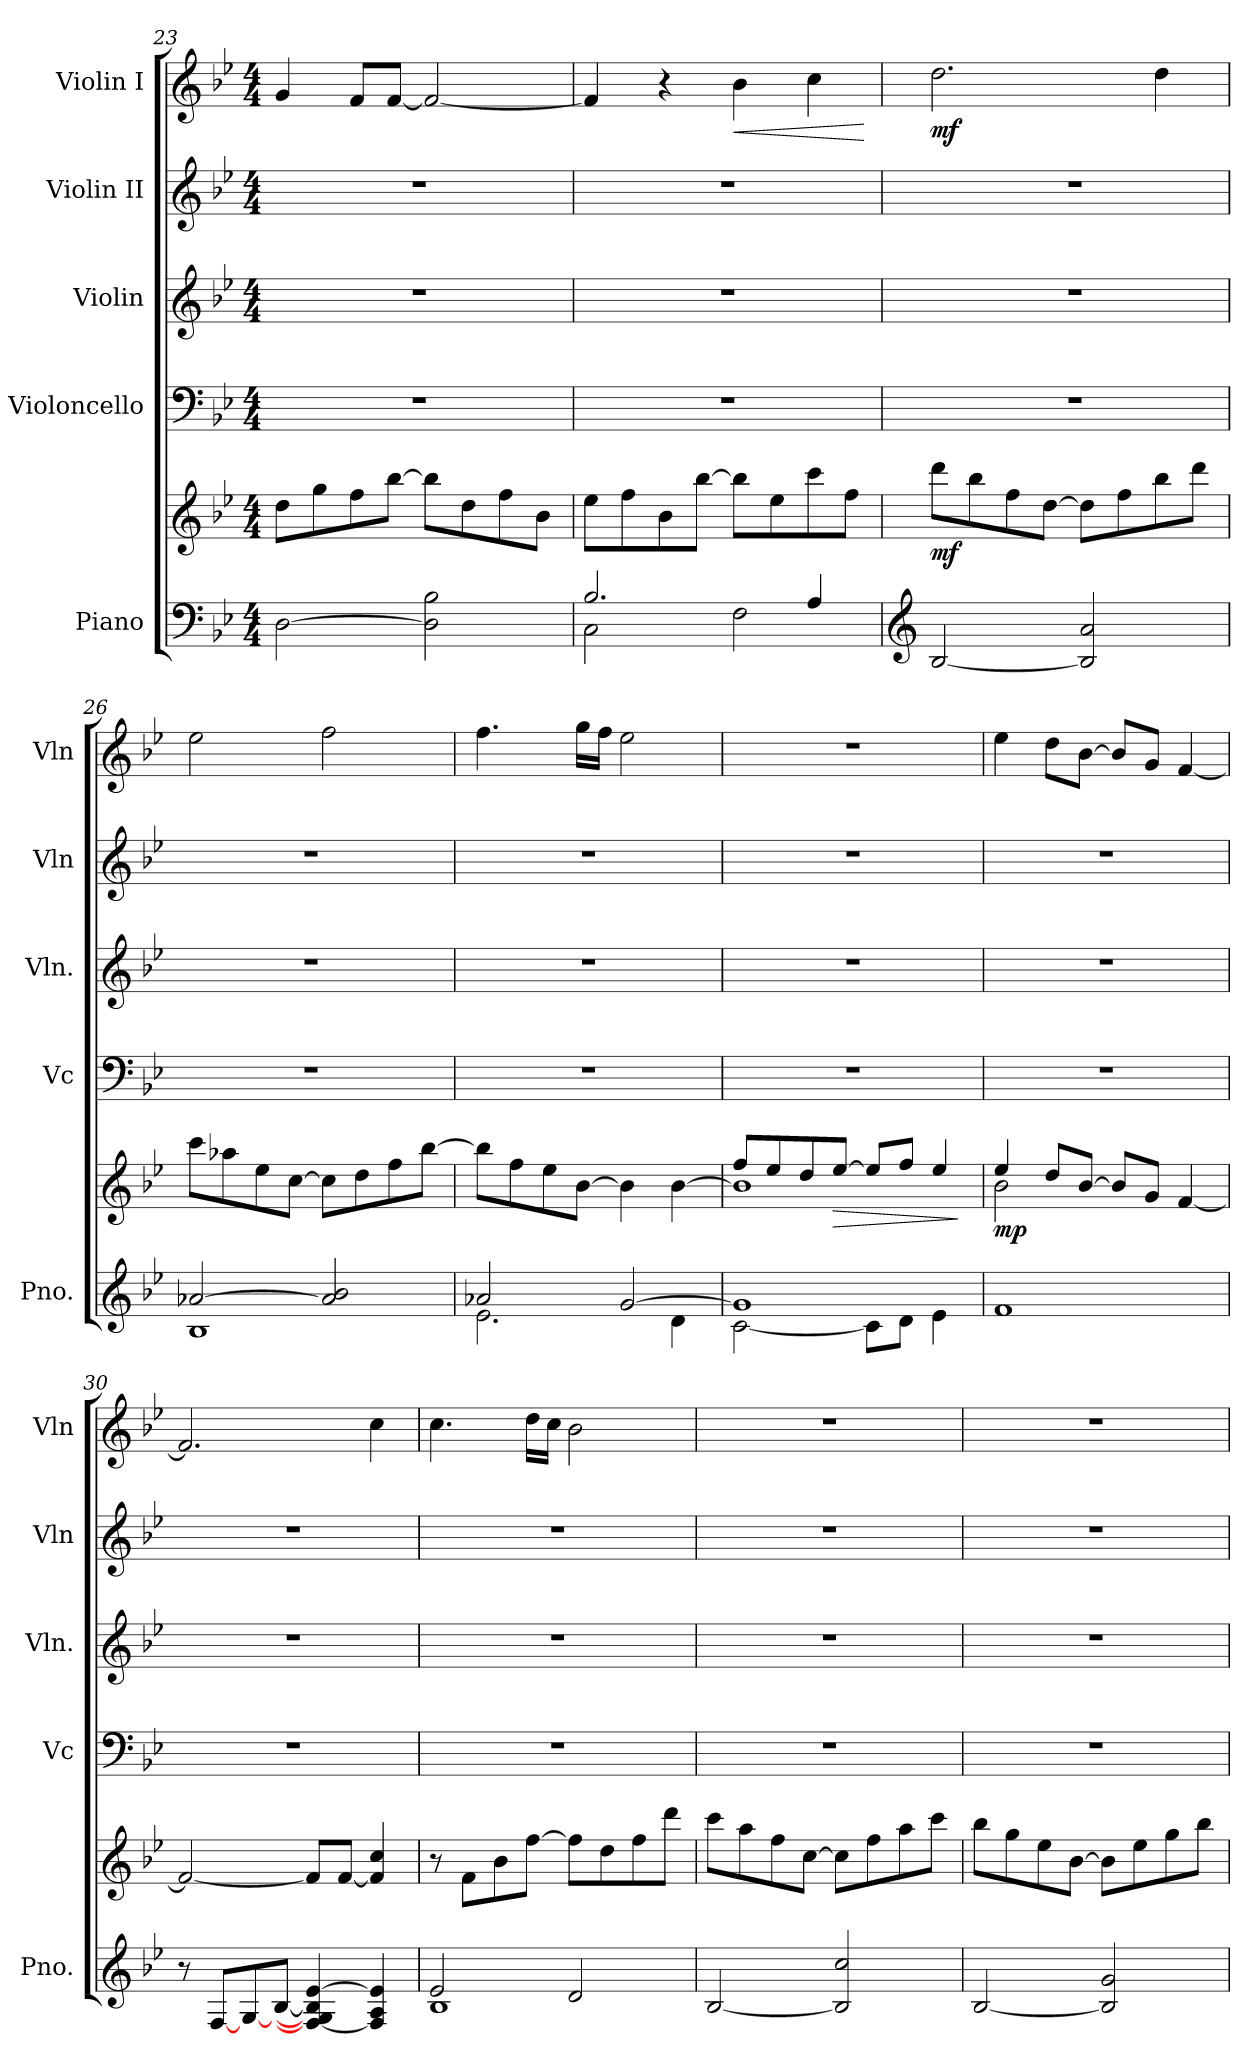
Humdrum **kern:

**kern	**kern	**dynam	**kern	**kern	**kern	**kern	**dynam
*part5	*part5	*part5	*part4	*part3	*part2	*part1	*part1
*staff6	*staff5	*staff5/6	*staff4	*staff3	*staff2	*staff1	*staff1
*I"Piano	*	*	*I"Violoncello	*I"Violin	*I"Violin II	*I"Violin I	*
*I'Pno.	*	*	*I'Vc	*I'Vln.	*I'Vln	*I'Vln	*
*clefF4	*clefG2	*	*clefF4	*clefG2	*clefG2	*clefG2	*
*k[b-e-]	*k[b-e-]	*	*k[b-e-]	*k[b-e-]	*k[b-e-]	*k[b-e-]	*
*M4/4	*M4/4	*	*M4/4	*M4/4	*M4/4	*M4/4	*
=23	=23	=23	=23	=23	=23	=23	=23
[2D\	8dd\L	.	1r	1r	1r	4g/	.
.	8gg\	.	.	.	.	.	.
.	8ff\	.	.	.	.	8f/L	.
.	[8bb-\J	.	.	.	.	[8f/J	.
2D\] 2B-\	8bb-\L]	.	.	.	.	2f/_	.
.	8dd\	.	.	.	.	.	.
.	8ff\	.	.	.	.	.	.
.	8b-\J	.	.	.	.	.	.
=24	=24	=24	=24	=24	=24	=24	=24
*^	*	*	*	*	*	*	*
2.B-/	2C\	8ee-\L	.	1r	1r	1r	4f/]	.
.	.	8ff\	.	.	.	.	.	.
.	.	8b-\	.	.	.	.	4r	.
.	.	[8bb-\J	.	.	.	.	.	.
!	!	!	!	!	!	!	!	!LO:HP:b
.	2F\	8bb-\L]	.	.	.	.	4b-\	<
.	.	8ee-\	.	.	.	.	.	.
4A/	.	8ccc\	.	.	.	.	4cc\	.
.	.	8ff\J	.	.	.	.	.	.
*v	*v	*	*	*	*	*	*	*
.	.	.	.	.	.	.	[
!!LO:PB:g=z
=25	=25	=25	=25	=25	=25	=25	=25
*clefG2	*	*	*	*	*	*	*
!	!	!LO:DY:b	!	!	!	!	!LO:DY:b
[2B-/	8ddd\L	mf	1r	1r	1r	2.dd\	mf
.	8bb-\	.	.	.	.	.	.
.	8ff\	.	.	.	.	.	.
.	[8dd\J	.	.	.	.	.	.
2B-/] 2a/	8dd\L]	.	.	.	.	.	.
.	8ff\	.	.	.	.	.	.
.	8bb-\	.	.	.	.	4dd\	.
.	8ddd\J	.	.	.	.	.	.
=26	=26	=26	=26	=26	=26	=26	=26
*^	*	*	*	*	*	*	*
[2a-X/	1B-	8ccc\L	.	1r	1r	1r	2ee-\	.
.	.	8aa-X\	.	.	.	.	.	.
.	.	8ee-\	.	.	.	.	.	.
.	.	[8cc\J	.	.	.	.	.	.
2a-/] 2b-/	.	8cc\L]	.	.	.	.	2ff\	.
.	.	8dd\	.	.	.	.	.	.
.	.	8ff\	.	.	.	.	.	.
.	.	[8bb-\J	.	.	.	.	.	.
=27	=27	=27	=27	=27	=27	=27	=27	=27
2a-X/	2.e-\	8bb-\L]	.	1r	1r	1r	4.ff\	.
.	.	8ff\	.	.	.	.	.	.
.	.	8ee-\	.	.	.	.	.	.
.	.	[8b-\J	.	.	.	.	16gg\LL	.
.	.	.	.	.	.	.	16ff\JJ	.
[2g/	.	4b-\]	.	.	.	.	2ee-\	.
.	4d\	[4b-\	.	.	.	.	.	.
=28	=28	=28	=28	=28	=28	=28	=28	=28
*	*	*^	*	*	*	*	*	*
1g]	[2c\	8ff/L	1b-]	.	1r	1r	1r	1r	.
.	.	8ee-/	.	.	.	.	.	.	.
.	.	8dd/	.	.	.	.	.	.	.
!	!	!	!	!LO:HP:b	!	!	!	!	!
.	.	[8ee-/J	.	>	.	.	.	.	.
.	8c\L]	8ee-/L]	.	.	.	.	.	.	.
.	8d\J	8ff/J	.	.	.	.	.	.	.
.	4e-\	4ee-/	.	.	.	.	.	.	.
*v	*v	*	*	*	*	*	*	*	*
*	*v	*v	*	*	*	*	*	*
.	.	]	.	.	.	.	.
=29	=29	=29	=29	=29	=29	=29	=29
*	*^	*	*	*	*	*	*
!	!	!	!LO:DY:b	!	!	!	!	!
1f	4ee-/	2b-\	mp	1r	1r	1r	4ee-\	.
.	8dd/L	.	.	.	.	.	8dd\L	.
.	[8b-/J	.	.	.	.	.	[8b-\J	.
.	8b-/L]	2ryy	.	.	.	.	8b-/L]	.
.	8g/J	.	.	.	.	.	8g/J	.
.	[4f/	.	.	.	.	.	[4f/	.
*	*v	*v	*	*	*	*	*	*
!!LO:LB:g=z
=30	=30	=30	=30	=30	=30	=30	=30
8r	2f/_	.	1r	1r	1r	2.f/]	.
[8F/L	.	.	.	.	.	.	.
[8G/	.	.	.	.	.	.	.
[8B-/J	.	.	.	.	.	.	.
4F/_ 4G/] 4B-/] [4e-/	8f/L]	.	.	.	.	.	.
.	[8f/J	.	.	.	.	.	.
4F/] 4A/ 4e-/]	4f/] 4cc/	.	.	.	.	4cc\	.
=31	=31	=31	=31	=31	=31	=31	=31
*^	*	*	*	*	*	*	*
2e-/	1B-	8r	.	1r	1r	1r	4.cc\	.
.	.	8f\L	.	.	.	.	.	.
.	.	8b-\	.	.	.	.	.	.
.	.	[8ff\J	.	.	.	.	16dd\LL	.
.	.	.	.	.	.	.	16cc\JJ	.
2d/	.	8ff\L]	.	.	.	.	2b-\	.
.	.	8dd\	.	.	.	.	.	.
.	.	8ff\	.	.	.	.	.	.
.	.	8ddd\J	.	.	.	.	.	.
*v	*v	*	*	*	*	*	*	*
=32	=32	=32	=32	=32	=32	=32	=32
[2B-/	8ccc\L	.	1r	1r	1r	1r	.
.	8aa\	.	.	.	.	.	.
.	8ff\	.	.	.	.	.	.
.	[8cc\J	.	.	.	.	.	.
2B-/] 2cc/	8cc\L]	.	.	.	.	.	.
.	8ff\	.	.	.	.	.	.
.	8aa\	.	.	.	.	.	.
.	8ccc\J	.	.	.	.	.	.
=33	=33	=33	=33	=33	=33	=33	=33
[2B-/	8bb-\L	.	1r	1r	1r	1r	.
.	8gg\	.	.	.	.	.	.
.	8ee-\	.	.	.	.	.	.
.	[8b-\J	.	.	.	.	.	.
2B-/] 2g/	8b-\L]	.	.	.	.	.	.
.	8ee-\	.	.	.	.	.	.
.	8gg\	.	.	.	.	.	.
.	8bb-\J	.	.	.	.	.	.
=	=	=	=	=	=	=	=
*-	*-	*-	*-	*-	*-	*-	*-
